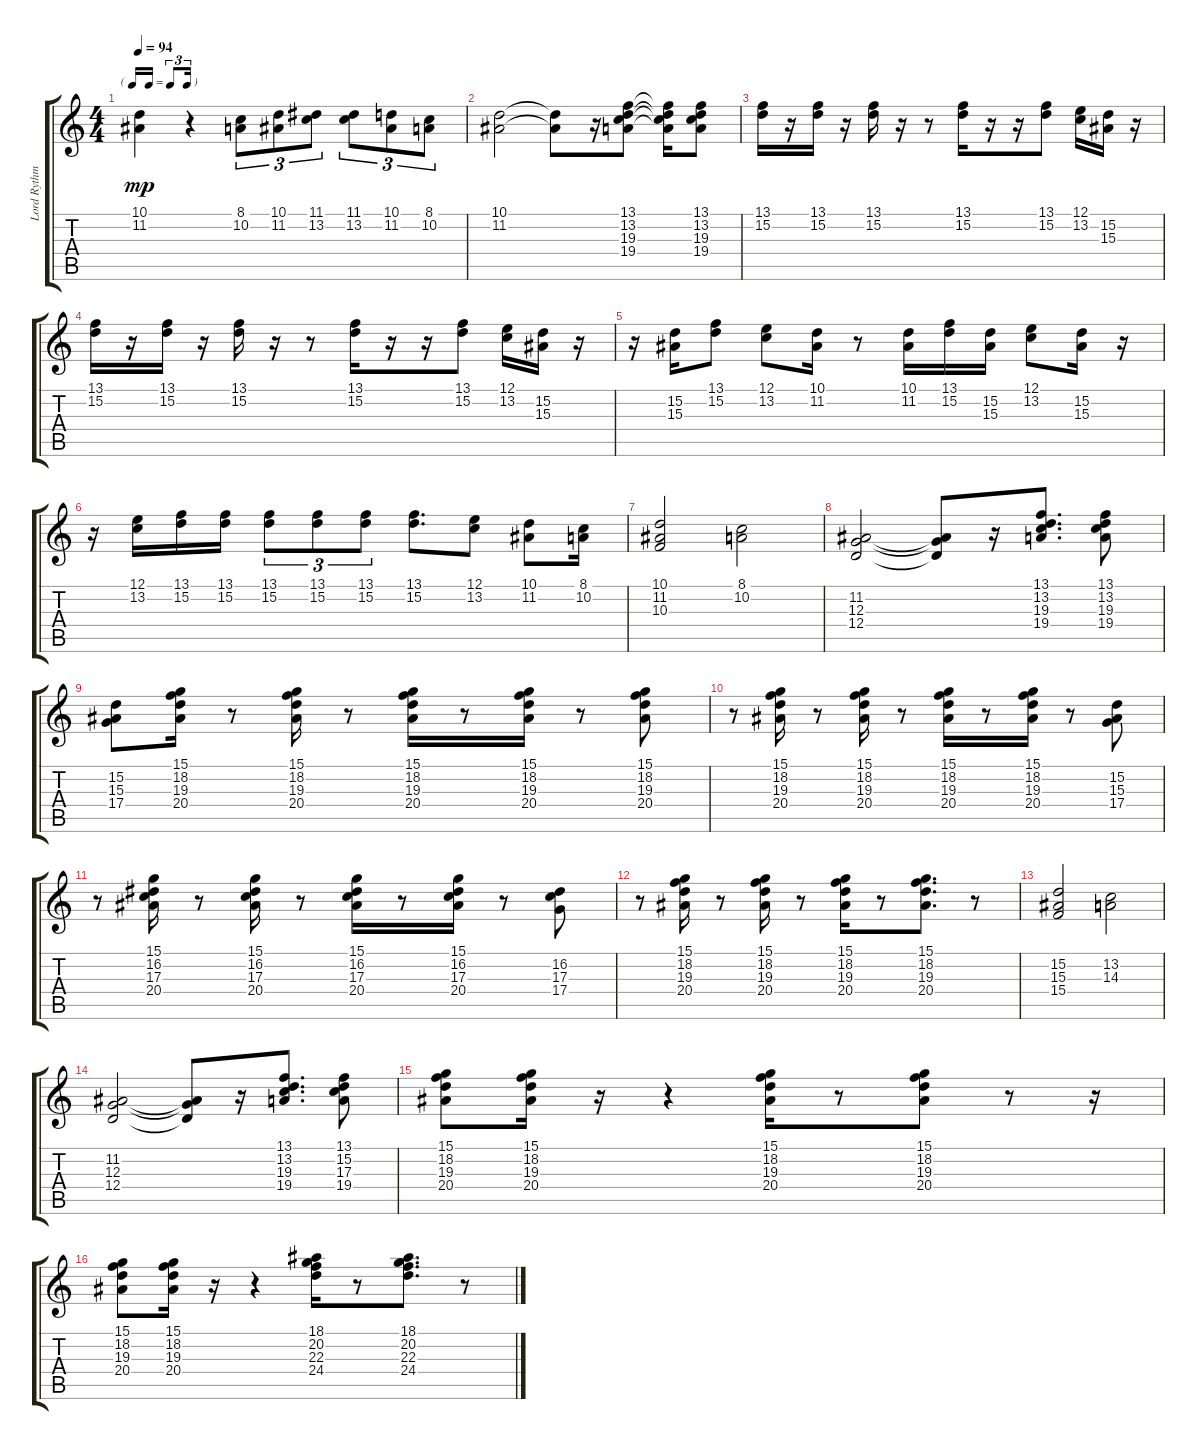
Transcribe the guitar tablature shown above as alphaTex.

\track ("Lord Rythm" "Lord Rythm") {instrument drawbarorgan}
\staff {score tabs}
\tuning (E4 B3 G3 D3 A2 E2) {hide}
\ts (4 4)
\tf triplet16th
\tempo 94
\clef g2
\ks c
(10.1 11.2).4{dy mp} r.4 (8.1 10.2).8{tu (3 2)} (10.1 11.2).8{tu (3 2)} (11.1 13.2).8{tu (3 2)} (11.1 13.2).8{tu (3 2)} (10.1 11.2).8{tu (3 2)} (8.1 10.2).8{tu (3 2)} |
(10.1 11.2).2 (10.1{t} 11.2{t}).8 r.16 (13.1 13.2 19.3 19.4).8 (13.1{t} 13.2{t} 19.3{t} 19.4{t}).16 (13.1 13.2 19.3 19.4).8 |
(13.1 15.2).16 r.16 (13.1 15.2).16 r.16 (13.1 15.2).16 r.16 r.8 (13.1 15.2).16 r.16 r.16 (13.1 15.2).8 (12.1 13.2).16 (15.2 15.3).16 r.16 |
(13.1 15.2).16 r.16 (13.1 15.2).16 r.16 (13.1 15.2).16 r.16 r.8 (13.1 15.2).16 r.16 r.16 (13.1 15.2).8 (12.1 13.2).16 (15.2 15.3).16 r.16 |
r.16 (15.2 15.3).16 (13.1 15.2).8 (12.1 13.2).8 (10.1 11.2).16 r.8 (10.1 11.2).16 (13.1 15.2).16 (15.2 15.3).16 (12.1 13.2).8 (15.2 15.3).16 r.16 |
r.16 (12.1 13.2).16 (13.1 15.2).16 (13.1 15.2).16 (13.1 15.2).8{tu (3 2)} (13.1 15.2).8{tu (3 2)} (13.1 15.2).8{tu (3 2)} (13.1 15.2).8{d} (12.1 13.2).8 (10.1 11.2).8 (8.1 10.2).16 |
(10.1 11.2 10.3).2 (8.1 10.2).2 |
(11.2 12.3 12.4).2 (11.2{t} 12.3{t} 12.4{t}).8 r.16 (13.1 13.2 19.3 19.4).8{d} (13.1 13.2 19.3 19.4).8 |
(15.2 15.3 17.4).8 (15.1 18.2 19.3 20.4).16 r.8 (15.1 18.2 19.3 20.4).16 r.8 (15.1 18.2 19.3 20.4).16 r.8 (15.1 18.2 19.3 20.4).16 r.8 (15.1 18.2 19.3 20.4).8 |
r.8 (15.1 18.2 19.3 20.4).16 r.8 (15.1 18.2 19.3 20.4).16 r.8 (15.1 18.2 19.3 20.4).16 r.8 (15.1 18.2 19.3 20.4).16 r.8 (15.2 15.3 17.4).8 |
r.8 (15.1 16.2 17.3 20.4).16 r.8 (15.1 16.2 17.3 20.4).16 r.8 (15.1 16.2 17.3 20.4).16 r.8 (15.1 16.2 17.3 20.4).16 r.8 (16.2 17.3 17.4).8 |
r.8 (15.1 18.2 19.3 20.4).16 r.8 (15.1 18.2 19.3 20.4).16 r.8 (15.1 18.2 19.3 20.4).16 r.8 (15.1 18.2 19.3 20.4).8{d} r.8 |
(15.2 15.3 15.4).2 (13.2 14.3).2 |
(11.2 12.3 12.4).2 (11.2{t} 12.3{t} 12.4{t}).8 r.16 (13.1 13.2 19.3 19.4).8{d} (13.1 15.2 17.3 19.4).8 |
(15.1 18.2 19.3 20.4).8 (15.1 18.2 19.3 20.4).16 r.16 r.4 (15.1 18.2 19.3 20.4).16 r.8 (15.1 18.2 19.3 20.4).8 r.8 r.16 |
(15.1 18.2 19.3 20.4).8 (15.1 18.2 19.3 20.4).16 r.16 r.4 (18.1 20.2 22.3 24.4).16 r.8 (18.1 20.2 22.3 24.4).8{d} r.8
